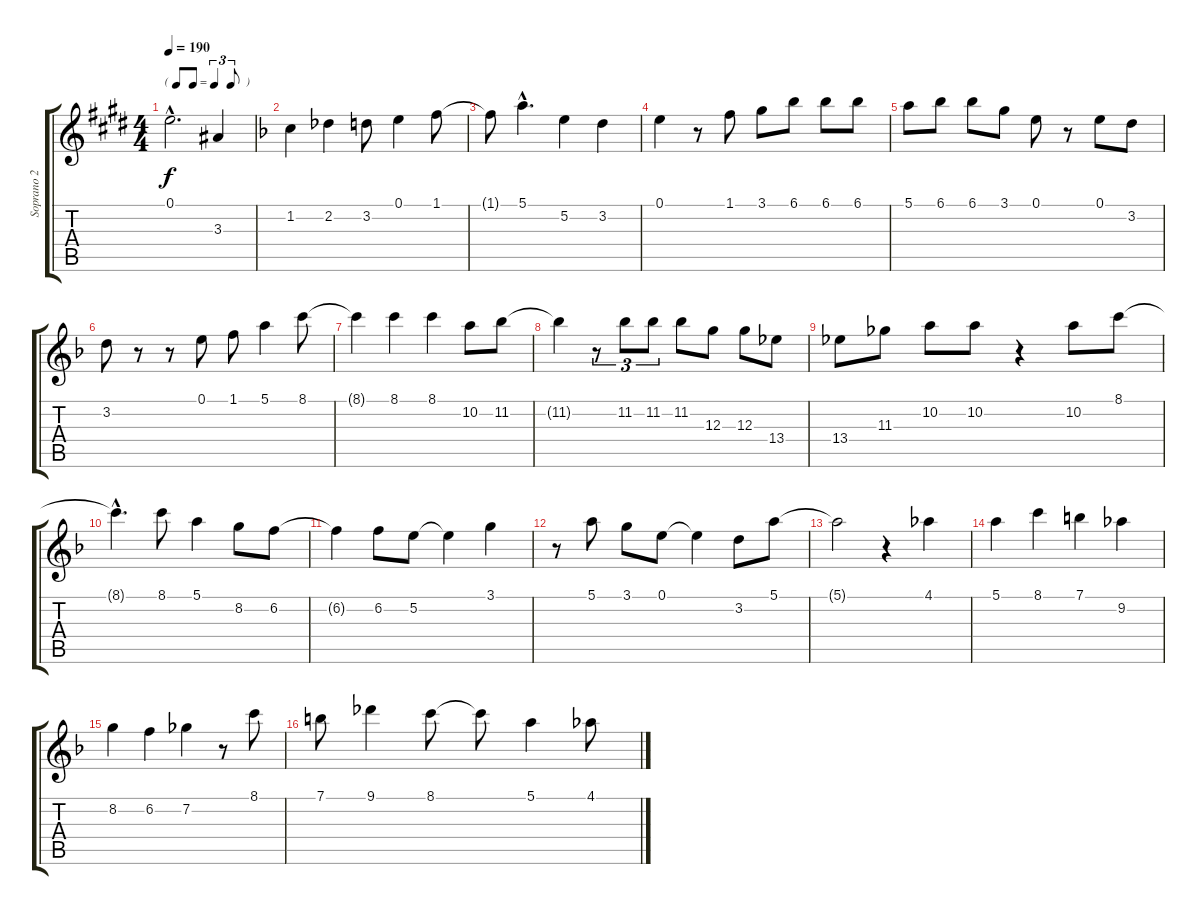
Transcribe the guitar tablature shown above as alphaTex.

\track ("Soprano 2" "Soprano 2") {instrument acousticguitarnylon}
\staff {score tabs}
\tuning (E4 B3 G3 D3 A2 E2) {hide}
\ts (4 4)
\tf triplet8th
\tempo 190
\clef g2
\ks e
0.1{hac}.2{d dy f} 3.3.4 |
\ks f
1.2.4 2.2.4 3.2.8 0.1.4 1.1.8 |
1.1{t}.8 5.1{hac}.4{d} 5.2.4 3.2.4 |
0.1.4 r.8 1.1.8 3.1.8 6.1.8 6.1.8 6.1.8 |
5.1.8 6.1.8 6.1.8 3.1.8 0.1.8 r.8 0.1.8 3.2.8 |
3.2.8 r.8 r.8 0.1.8 1.1.8 5.1.4 8.1.8 |
8.1{t}.4 8.1.4 8.1.4 10.2.8 11.2.8 |
11.2{t}.4 r.8{tu (3 2)} 11.2.8{tu (3 2)} 11.2.8{tu (3 2)} 11.2.8 12.3.8 12.3.8 13.4.8 |
13.4.8 11.3.8 10.2.8 10.2.8 r.4 10.2.8 8.1.8 |
8.1{hac t}.4{d} 8.1.8 5.1.4 8.2.8 6.2.8 |
6.2{t}.4 6.2.8 5.2.8 5.2{t}.4 3.1.4 |
r.8 5.1.8 3.1.8 0.1.8 0.1{t}.4 3.2.8 5.1.8 |
5.1{t}.2 r.4 4.1.4 |
5.1.4 8.1.4 7.1.4 9.2.4 |
8.2.4 6.2.4 7.2.4 r.8 8.1.8 |
7.1.8 9.1.4 8.1.8 8.1{t}.8 5.1.4 4.1.8
